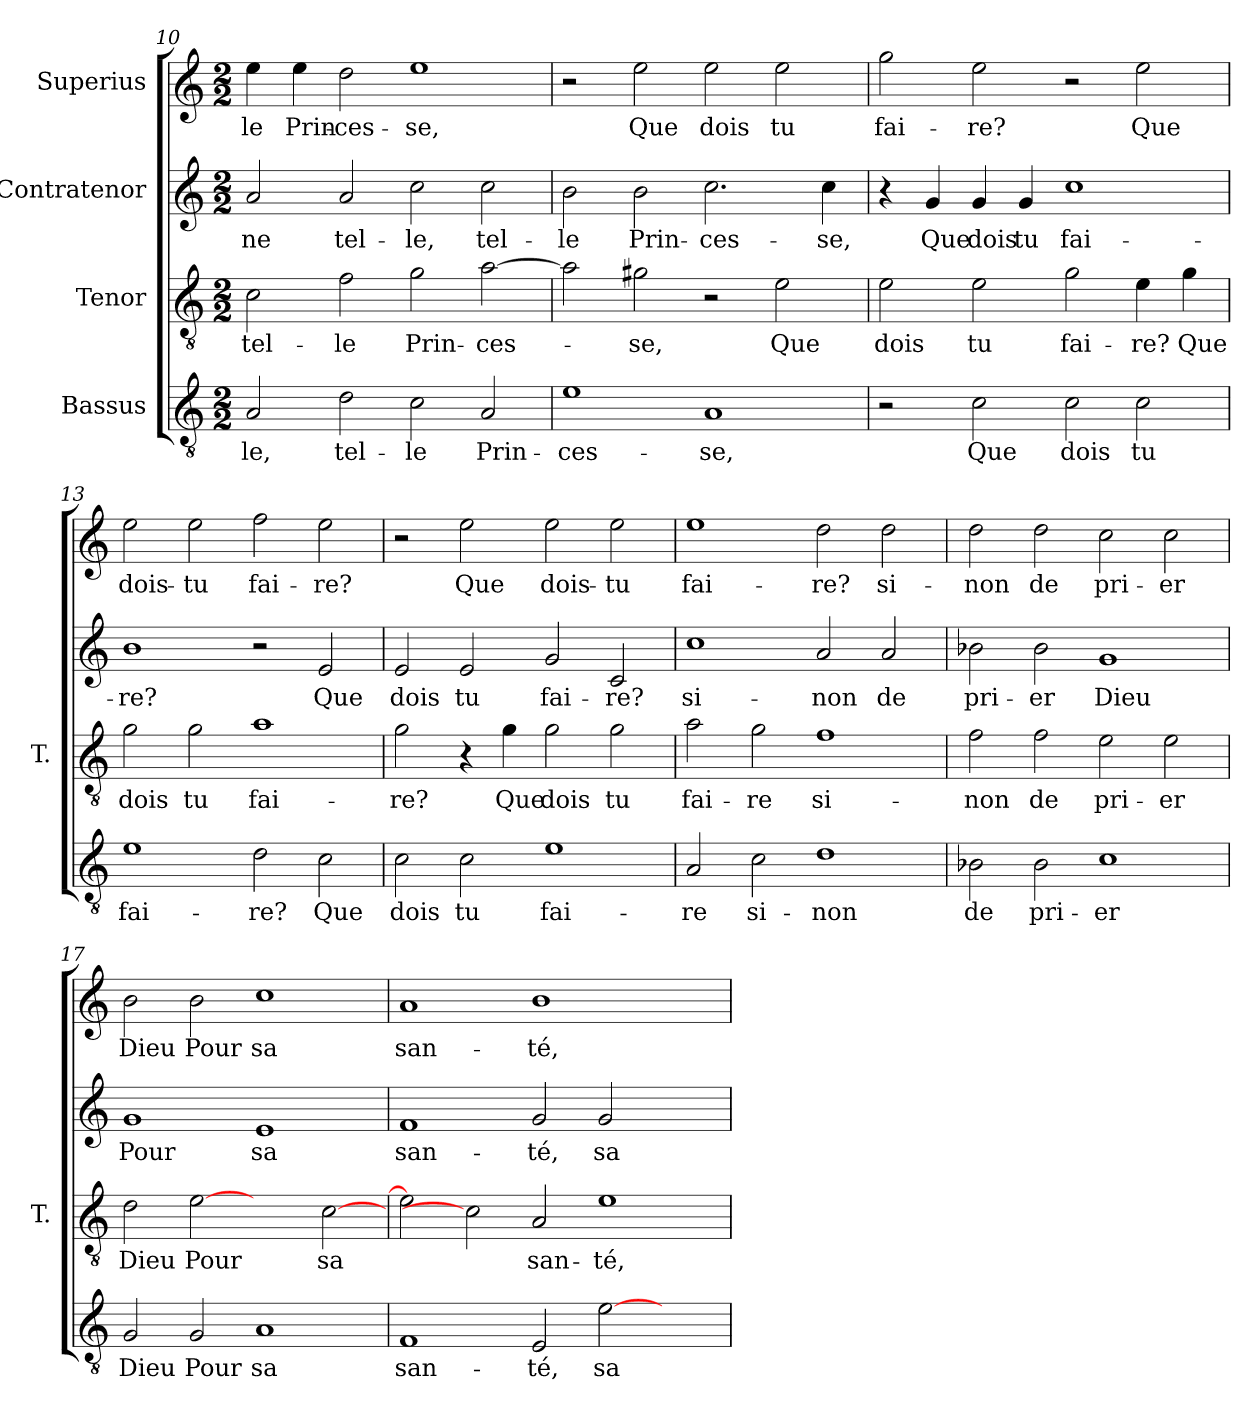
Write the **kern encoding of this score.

**kern	**text	**kern	**text	**kern	**text	**kern	**text
*part4	*part4	*part3	*part3	*part2	*part2	*part1	*part1
*staff4	*staff4	*staff3	*staff3	*staff2	*staff2	*staff1	*staff1
*I"Bassus	*	*I"Tenor	*	*I"Contratenor	*	*I"Superius	*
*	*	*I'T.	*	*	*	*	*
*clefGv2	*	*clefGv2	*	*clefG2	*	*clefG2	*
*ITrd7c12	*	*ITrd7c12	*	*	*	*	*
*k[]	*	*k[]	*	*k[]	*	*k[]	*
*C:	*	*C:	*	*C:	*	*C:	*
*M2/2	*	*M2/2	*	*M2/2	*	*M2/2	*
=10	=10	=10	=10	=10	=10	=10	=10
2AA/	-le,	2C\	tel-	2a/	-ne	4ee\	-le
.	.	.	.	.	.	4ee\	Prin-
2D\	tel-	2F\	-le	2a/	tel-	2dd\	-ces-
2C\	-le	2G\	Prin-	2cc\	-le,	1ee\	-se,
2AA/	Prin-	[2A\	-ces-	2cc\	tel-	.	.
=11	=11	=11	=11	=11	=11	=11	=11
1E\	-ces-	2A\]	.	2b\	-le	2r	.
.	.	2G#X\	-se,	2b\	Prin-	2ee\	Que
1AA/	-se,	2r	.	2.cc\	-ces-	2ee\	dois
.	.	2E\	Que	.	.	2ee\	tu
.	.	.	.	4cc\	-se,	.	.
=12	=12	=12	=12	=12	=12	=12	=12
2r	.	2E\	dois	4r	.	2gg\	fai-
.	.	.	.	4g/	Que	.	.
2C\	Que	2E\	tu	4g/	dois	2ee\	-re?
.	.	.	.	4g/	tu	.	.
2C\	dois	2G\	fai-	1cc\	fai-	2r	.
2C\	tu	4E\	-re?	.	.	2ee\	Que
.	.	4G\	Que	.	.	.	.
!!LO:LB:g=z
=13	=13	=13	=13	=13	=13	=13	=13
1E\	fai-	2G\	dois	1b\	-re?	2ee\	dois-
.	.	2G\	tu	.	.	2ee\	-tu
2D\	-re?	1A\	fai-	2r	.	2ff\	fai-
2C\	Que	.	.	2e/	Que	2ee\	-re?
=14	=14	=14	=14	=14	=14	=14	=14
2C\	dois	2G\	-re?	2e/	dois	2r	.
2C\	tu	4r	.	2e/	tu	2ee\	Que
.	.	4G\	Que	.	.	.	.
1E\	fai-	2G\	dois	2g/	fai-	2ee\	dois-
.	.	2G\	tu	2c/	-re?	2ee\	-tu
=15	=15	=15	=15	=15	=15	=15	=15
2AA/	-re	2A\	fai-	1cc\	si-	1ee\	fai-
2C\	si-	2G\	-re	.	.	.	.
1D\	-non	1F\	si-	2a/	-non	2dd\	-re?
.	.	.	.	2a/	de	2dd\	si-
=16	=16	=16	=16	=16	=16	=16	=16
2BB-X\	de	2F\	-non	2b-X\	pri-	2dd\	-non
2BB-\	pri-	2F\	de	2b-\	-er	2dd\	de
1C\	-er	2E\	pri-	1g/	Dieu	2cc\	pri-
.	.	2E\	-er	.	.	2cc\	-er
!!LO:PB:g=z
=17	=17	=17	=17	=17	=17	=17	=17
2GG/	Dieu	2D\	Dieu	1g/	Pour	2b\	Dieu
2GG/	Pour	[2E\	Pour	.	.	2b\	Pour
1AA/	sa	2ryy	.	1e/	sa	1cc\	sa
.	.	[2C\	sa	.	.	.	.
=18	=18	=18	=18	=18	=18	=18	=18
1FF/	san-	2E\]	.	1f/	san-	1a/	san-
.	.	2C\]	.	.	.	.	.
2EE/	-té,	2AA/	san-	2g/	-té,	1b\	-té,
[2E\	sa	1E\	-té,	2g/	sa	.	.
2ryy	.	.	.	2ryy	.	2ryy	.
=	=	=	=	=	=	=	=
*-	*-	*-	*-	*-	*-	*-	*-
